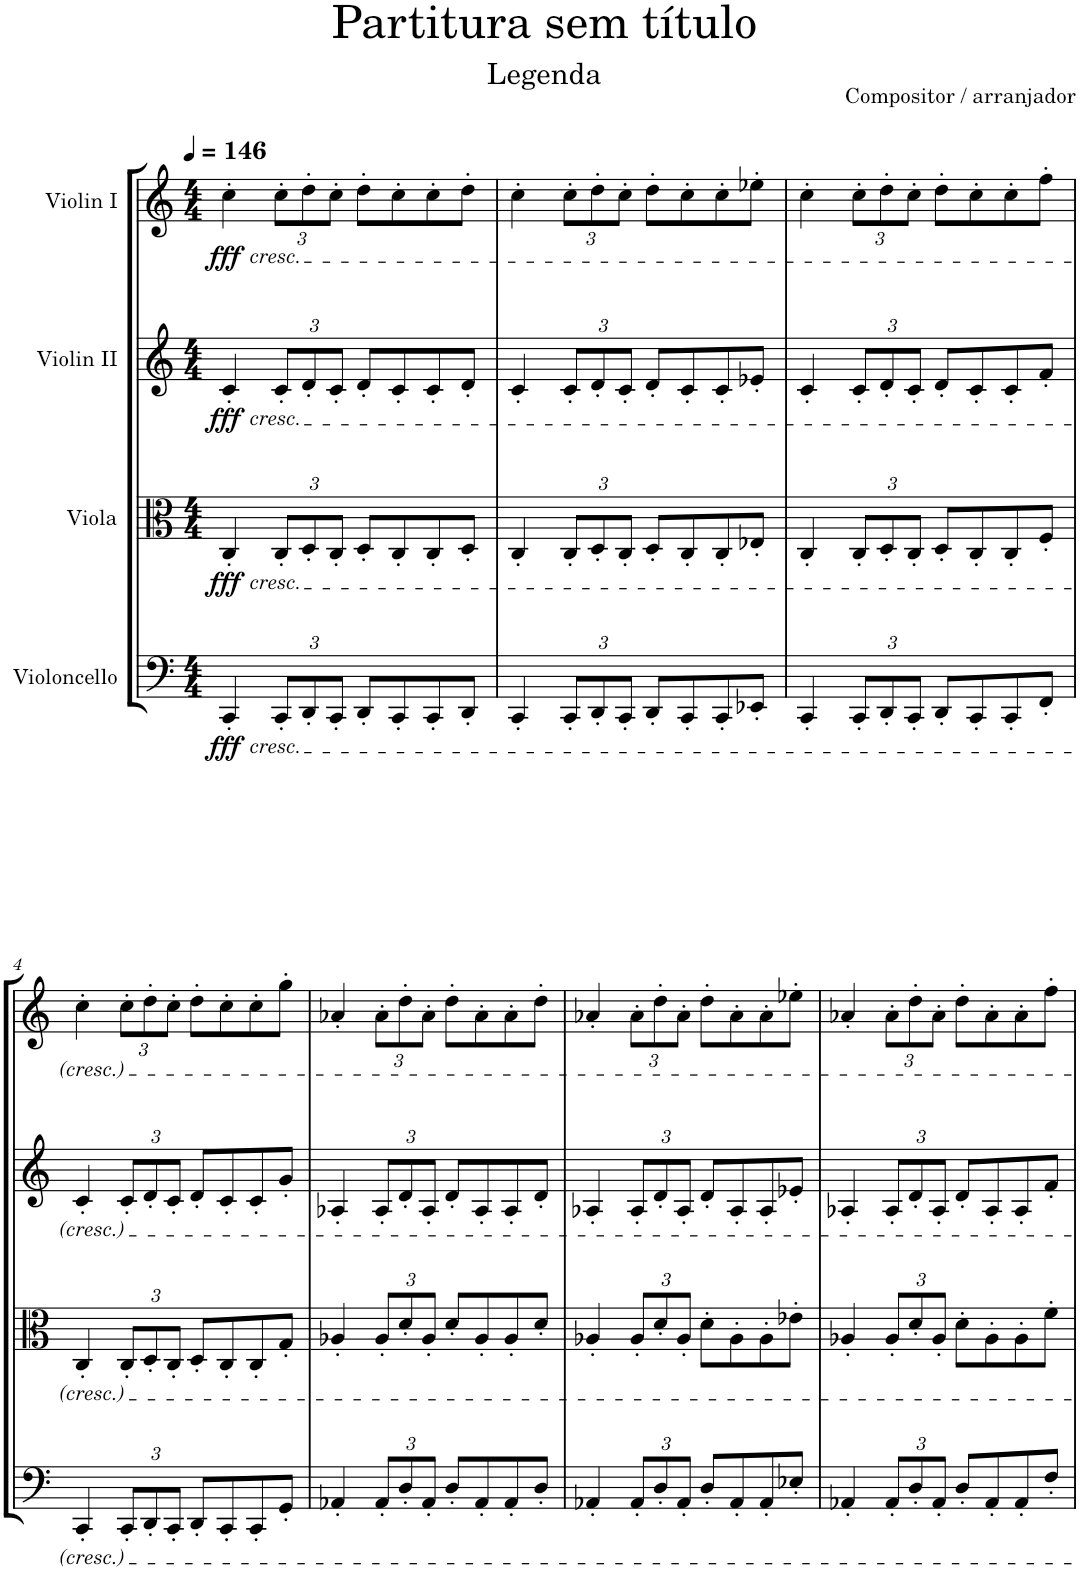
**kern	**dynam	**kern	**dynam	**kern	**dynam	**kern	**dynam
*part4	*part4	*part3	*part3	*part2	*part2	*part1	*part1
*staff4	*staff4	*staff3	*staff3	*staff2	*staff2	*staff1	*staff1
*I"Violoncello	*	*I"Viola	*	*I"Violin II	*	*I"Violin I	*
*I'Vc	*	*I'Vla	*	*I'Vln	*	*I'Vln	*
*clefF4	*	*clefC3	*	*clefG2	*	*clefG2	*
*k[]	*	*k[]	*	*k[]	*	*k[]	*
*M4/4	*	*M4/4	*	*M4/4	*	*M4/4	*
*MM146	*	*MM146	*	*MM146	*	*MM146	*
=1	=1	=1	=1	=1	=1	=1	=1
!	!	!	!	!	!	!LO:TX:b:i:t=cresc.	!
!	!	!	!	!LO:TX:b:i:t=cresc.	!	!	!
!	!	!LO:TX:b:i:t=cresc.	!	!	!	!	!
!LO:TX:b:i:t=cresc.	!	!	!	!	!	!	!
!	!LO:DY:b	!	!LO:DY:b	!	!LO:DY:b	!	!LO:DY:b
4CC'/	fff	4C'/	fff	4c'/	fff	4cc'\	fff
*Xbrackettup	*	*Xbrackettup	*	*Xbrackettup	*	*Xbrackettup	*
12CC'/L	.	12C'/L	.	12c'/L	.	12cc'\L	.
12DD'/	.	12D'/	.	12d'/	.	12dd'\	.
12CC'/J	.	12C'/J	.	12c'/J	.	12cc'\J	.
8DD'/L	.	8D'/L	.	8d'/L	.	8dd'\L	.
8CC'/	.	8C'/	.	8c'/	.	8cc'\	.
8CC'/	.	8C'/	.	8c'/	.	8cc'\	.
8DD'/J	.	8D'/J	.	8d'/J	.	8dd'\J	.
=2	=2	=2	=2	=2	=2	=2	=2
4CC'/	.	4C'/	.	4c'/	.	4cc'\	.
12CC'/L	.	12C'/L	.	12c'/L	.	12cc'\L	.
12DD'/	.	12D'/	.	12d'/	.	12dd'\	.
12CC'/J	.	12C'/J	.	12c'/J	.	12cc'\J	.
8DD'/L	.	8D'/L	.	8d'/L	.	8dd'\L	.
8CC'/	.	8C'/	.	8c'/	.	8cc'\	.
8CC'/	.	8C'/	.	8c'/	.	8cc'\	.
8EE-X'/J	.	8E-X'/J	.	8e-X'/J	.	8ee-X'\J	.
=3	=3	=3	=3	=3	=3	=3	=3
4CC'/	.	4C'/	.	4c'/	.	4cc'\	.
12CC'/L	.	12C'/L	.	12c'/L	.	12cc'\L	.
12DD'/	.	12D'/	.	12d'/	.	12dd'\	.
12CC'/J	.	12C'/J	.	12c'/J	.	12cc'\J	.
8DD'/L	.	8D'/L	.	8d'/L	.	8dd'\L	.
8CC'/	.	8C'/	.	8c'/	.	8cc'\	.
8CC'/	.	8C'/	.	8c'/	.	8cc'\	.
8FF'/J	.	8F'/J	.	8f'/J	.	8ff'\J	.
!!LO:LB:g=z
=4	=4	=4	=4	=4	=4	=4	=4
4CC'/	.	4C'/	.	4c'/	.	4cc'\	.
12CC'/L	.	12C'/L	.	12c'/L	.	12cc'\L	.
12DD'/	.	12D'/	.	12d'/	.	12dd'\	.
12CC'/J	.	12C'/J	.	12c'/J	.	12cc'\J	.
8DD'/L	.	8D'/L	.	8d'/L	.	8dd'\L	.
8CC'/	.	8C'/	.	8c'/	.	8cc'\	.
8CC'/	.	8C'/	.	8c'/	.	8cc'\	.
8GG'/J	.	8G'/J	.	8g'/J	.	8gg'\J	.
=5	=5	=5	=5	=5	=5	=5	=5
4AA-X'/	.	4A-X'/	.	4A-X'/	.	4a-X'/	.
12AA-'/L	.	12A-'/L	.	12A-'/L	.	12a-'\L	.
12D'/	.	12d'/	.	12d'/	.	12dd'\	.
12AA-'/J	.	12A-'/J	.	12A-'/J	.	12a-'\J	.
8D'/L	.	8d'/L	.	8d'/L	.	8dd'\L	.
8AA-'/	.	8A-'/	.	8A-'/	.	8a-'\	.
8AA-'/	.	8A-'/	.	8A-'/	.	8a-'\	.
8D'/J	.	8d'/J	.	8d'/J	.	8dd'\J	.
=6	=6	=6	=6	=6	=6	=6	=6
4AA-X'/	.	4A-X'/	.	4A-X'/	.	4a-X'/	.
12AA-'/L	.	12A-'/L	.	12A-'/L	.	12a-'\L	.
12D'/	.	12d'/	.	12d'/	.	12dd'\	.
12AA-'/J	.	12A-'/J	.	12A-'/J	.	12a-'\J	.
8D'/L	.	8d'\L	.	8d'/L	.	8dd'\L	.
8AA-'/	.	8A-'\	.	8A-'/	.	8a-'\	.
8AA-'/	.	8A-'\	.	8A-'/	.	8a-'\	.
8E-X'/J	.	8e-X'\J	.	8e-X'/J	.	8ee-X'\J	.
=7	=7	=7	=7	=7	=7	=7	=7
4AA-X'/	.	4A-X'/	.	4A-X'/	.	4a-X'/	.
12AA-'/L	.	12A-'/L	.	12A-'/L	.	12a-'\L	.
12D'/	.	12d'/	.	12d'/	.	12dd'\	.
12AA-'/J	.	12A-'/J	.	12A-'/J	.	12a-'\J	.
8D'/L	.	8d'\L	.	8d'/L	.	8dd'\L	.
8AA-'/	.	8A-'\	.	8A-'/	.	8a-'\	.
8AA-'/	.	8A-'\	.	8A-'/	.	8a-'\	.
8F'/J	.	8f'\J	.	8f'/J	.	8ff'\J	.
=	=	=	=	=	=	=	=
*-	*-	*-	*-	*-	*-	*-	*-
